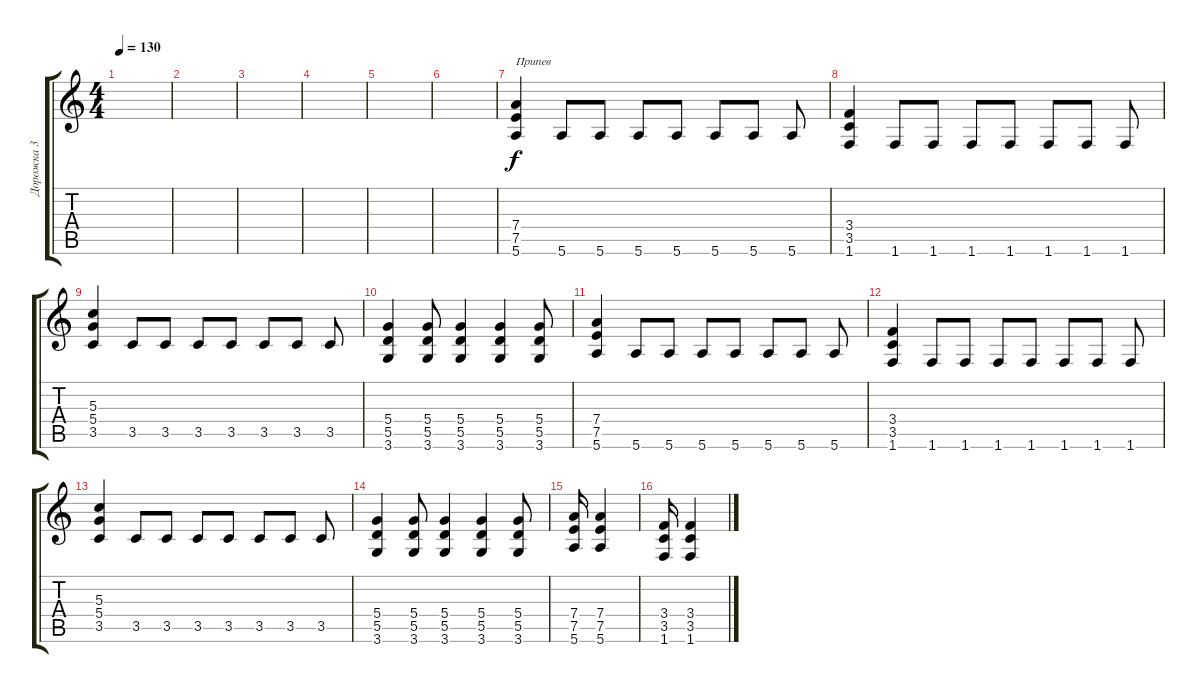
\track ("Дорожка 3" "Дорожка 3") {instrument overdrivenguitar}
\staff {score tabs}
\tuning (E4 B3 G3 D3 A2 E2) {hide}
\ts (4 4)
\tempo 130
\clef g2
\ks c
|
|
|
|
|
|
(7.4 7.5 5.6).4{txt "Припев"} 5.6.8 5.6.8 5.6.8 5.6.8 5.6.8 5.6.8 5.6.8 |
(3.4 3.5 1.6).4 1.6.8 1.6.8 1.6.8 1.6.8 1.6.8 1.6.8 1.6.8 |
(5.3 5.4 3.5).4 3.5.8 3.5.8 3.5.8 3.5.8 3.5.8 3.5.8 3.5.8 |
(5.4 5.5 3.6).4 (5.4 5.5 3.6).8 (5.4 5.5 3.6).4 (5.4 5.5 3.6).4 (5.4 5.5 3.6).8 |
(7.4 7.5 5.6).4 5.6.8 5.6.8 5.6.8 5.6.8 5.6.8 5.6.8 5.6.8 |
(3.4 3.5 1.6).4 1.6.8 1.6.8 1.6.8 1.6.8 1.6.8 1.6.8 1.6.8 |
(5.3 5.4 3.5).4 3.5.8 3.5.8 3.5.8 3.5.8 3.5.8 3.5.8 3.5.8 |
(5.4 5.5 3.6).4 (5.4 5.5 3.6).8 (5.4 5.5 3.6).4 (5.4 5.5 3.6).4 (5.4 5.5 3.6).8 |
(7.4 7.5 5.6).16 (7.4 7.5 5.6).4 |
(3.4 3.5 1.6).16 (3.4 3.5 1.6).4
